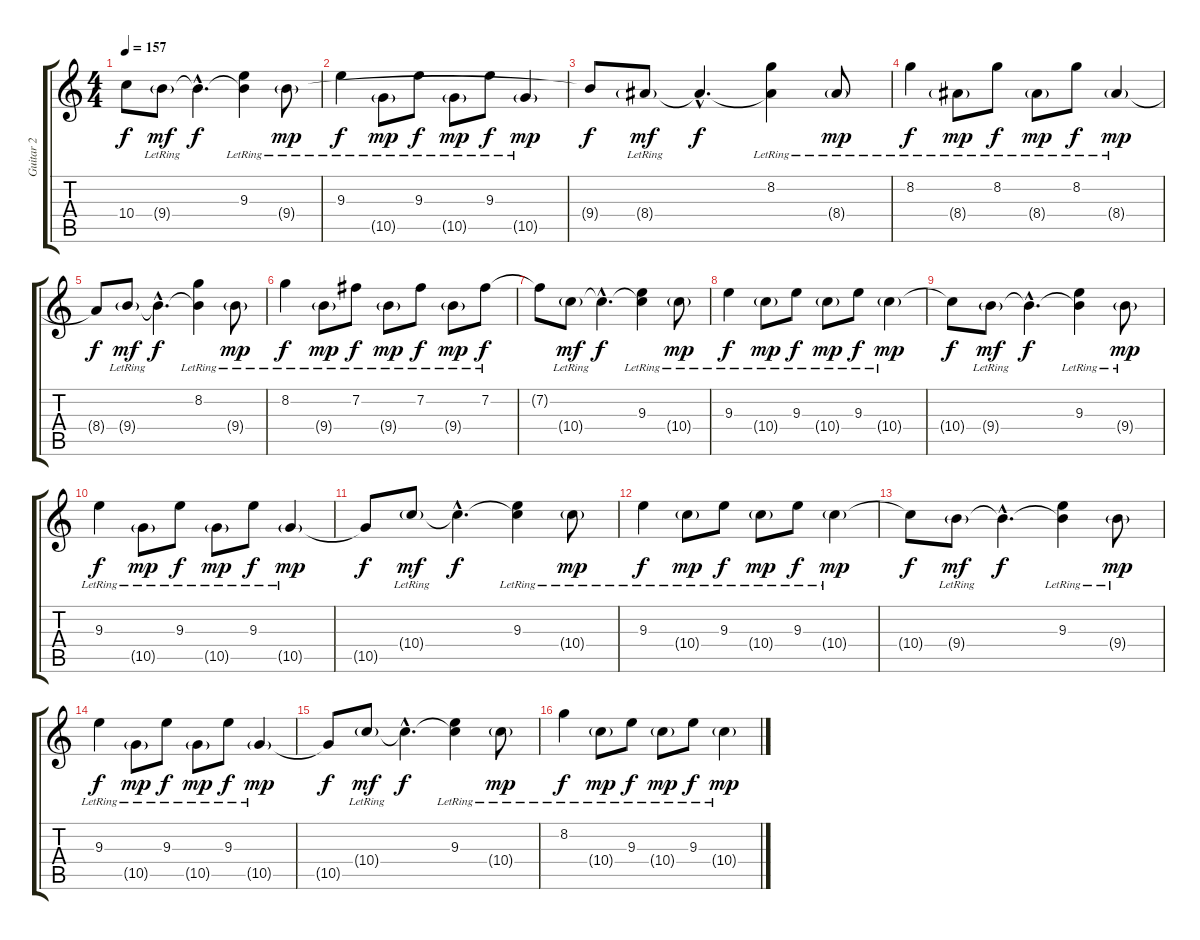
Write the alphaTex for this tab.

\track ("Guitar 2" "Guitar 2") {instrument overdrivenguitar}
\staff {score tabs}
\tuning (E4 B3 G3 D3 A2 E2) {hide}
\ts (4 4)
\tempo 157
\clef g2
\ks c
10.4{t}.8{dy f} 9.4{g lr}.8{dy mf volume 5 instrument electricguitarjazz} 9.4{hac t}.4{d dy f} (9.3{lr} 9.4{t}).4 9.4{g lr}.8{dy mp} |
9.3{lr}.4{dy f} 10.5{g lr}.8{dy mp} 9.3{lr}.8{dy f} 10.5{g lr}.8{dy mp} 9.3{lr}.8{dy f} 10.5{g lr}.4{dy mp} |
9.4{t}.8{dy f} 8.4{g lr}.8{dy mf volume 5 instrument electricguitarjazz} 8.4{hac t}.4{d dy f} (8.2{lr} 8.4{t}).4 8.4{g lr}.8{dy mp} |
8.2{lr}.4{dy f} 8.4{g lr}.8{dy mp} 8.2{lr}.8{dy f} 8.4{g lr}.8{dy mp} 8.2{lr}.8{dy f} 8.4{g lr}.4{dy mp} |
8.4{t}.8{dy f} 9.4{g lr}.8{dy mf volume 5 instrument electricguitarjazz} 9.4{hac t}.4{d dy f} (8.2{lr} 9.4{t}).4 9.4{g lr}.8{dy mp} |
8.2{lr}.4{dy f} 9.4{g lr}.8{dy mp} 7.2{lr}.8{dy f} 9.4{g lr}.8{dy mp} 7.2{lr}.8{dy f} 9.4{g lr}.8{dy mp} 7.2{lr}.8{dy f} |
7.2{t}.8 10.4{g lr}.8{dy mf volume 5 instrument electricguitarjazz} 10.4{hac t}.4{d dy f} (9.3{lr} 10.4{t}).4 10.4{g lr}.8{dy mp} |
9.3{lr}.4{dy f} 10.4{g lr}.8{dy mp} 9.3{lr}.8{dy f} 10.4{g lr}.8{dy mp} 9.3{lr}.8{dy f} 10.4{g lr}.4{dy mp} |
10.4{t}.8{dy f} 9.4{g lr}.8{dy mf volume 5 instrument electricguitarjazz} 9.4{hac t}.4{d dy f} (9.3{lr} 9.4{t}).4 9.4{g lr}.8{dy mp} |
9.3{lr}.4{dy f} 10.5{g lr}.8{dy mp} 9.3{lr}.8{dy f} 10.5{g lr}.8{dy mp} 9.3{lr}.8{dy f} 10.5{g lr}.4{dy mp} |
10.5{t}.8{dy f} 10.4{g lr}.8{dy mf volume 5 instrument electricguitarjazz} 10.4{hac t}.4{d dy f} (9.3{lr} 10.4{t}).4 10.4{g lr}.8{dy mp} |
9.3{lr}.4{dy f} 10.4{g lr}.8{dy mp} 9.3{lr}.8{dy f} 10.4{g lr}.8{dy mp} 9.3{lr}.8{dy f} 10.4{g lr}.4{dy mp} |
10.4{t}.8{dy f} 9.4{g lr}.8{dy mf volume 5 instrument electricguitarjazz} 9.4{hac t}.4{d dy f} (9.3{lr} 9.4{t}).4 9.4{g lr}.8{dy mp} |
9.3{lr}.4{dy f} 10.5{g lr}.8{dy mp} 9.3{lr}.8{dy f} 10.5{g lr}.8{dy mp} 9.3{lr}.8{dy f} 10.5{g lr}.4{dy mp} |
10.5{t}.8{dy f} 10.4{g lr}.8{dy mf volume 5 instrument electricguitarjazz} 10.4{hac t}.4{d dy f} (9.3{lr} 10.4{t}).4 10.4{g lr}.8{dy mp} |
8.2{lr}.4{dy f} 10.4{g lr}.8{dy mp} 9.3{lr}.8{dy f} 10.4{g lr}.8{dy mp} 9.3{lr}.8{dy f} 10.4{g lr}.4{dy mp}
